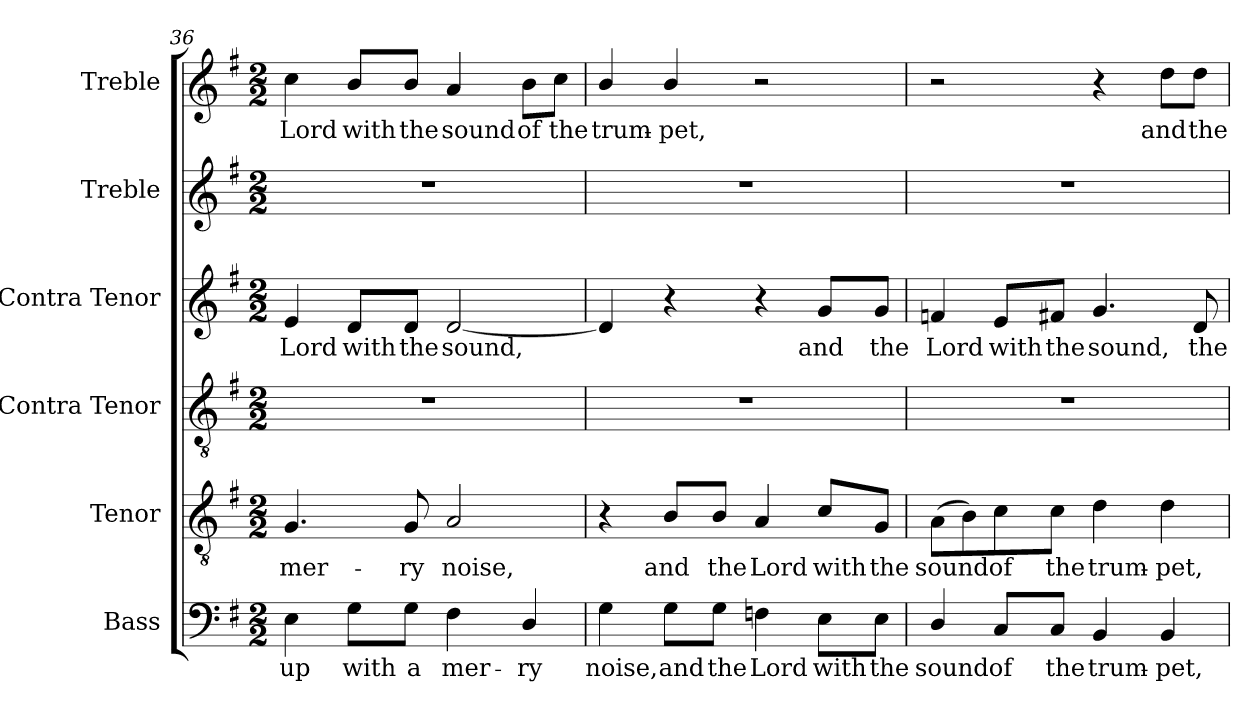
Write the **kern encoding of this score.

**kern	**text	**kern	**text	**kern	**kern	**text	**kern	**kern	**text
*part6	*part6	*part5	*part5	*part4	*part3	*part3	*part2	*part1	*part1
*staff6	*staff6	*staff5	*staff5	*staff4	*staff3	*staff3	*staff2	*staff1	*staff1
*I"Bass	*	*I"Tenor	*	*I"Contra Tenor	*I"Contra Tenor	*	*I"Treble	*I"Treble	*
*I'B.	*	*I'T.	*	*I'A.	*I'A.	*	*	*	*
!!LO:LB:g=z
*clefF4	*	*clefGv2	*	*clefGv2	*clefG2	*	*clefG2	*clefG2	*
*	*	*ITrd7c12	*	*ITrd7c12	*	*	*	*	*
*k[f#]	*	*k[f#]	*	*k[f#]	*k[f#]	*	*k[f#]	*k[f#]	*
*G:	*	*G:	*	*G:	*G:	*	*G:	*G:	*
*M2/2	*	*M2/2	*	*M2/2	*M2/2	*	*M2/2	*M2/2	*
=36	=36	=36	=36	=36	=36	=36	=36	=36	=36
!	!LO:LY:b:color=#000000	!	!	!	!	!	!	!	!
!	!	!	!LO:LY:b:color=#000000	!	!	!	!	!	!
!	!	!	!	!	!	!LO:LY:b:color=#000000	!	!	!
!	!	!	!	!	!	!	!	!	!LO:LY:b:color=#000000
4Ei\	up	4.GGi/	mer-	1r	4ei/	Lord	1r	4cci\	Lord
!	!LO:LY:b:color=#000000	!	!	!	!	!	!	!	!
!	!	!	!	!	!	!LO:LY:b:color=#000000	!	!	!
!	!	!	!	!	!	!	!	!	!LO:LY:b:color=#000000
8Gi\L	with	.	.	.	8di/L	with	.	8bi/L	with
!	!LO:LY:b:color=#000000	!	!	!	!	!	!	!	!
!	!	!	!LO:LY:b:color=#000000	!	!	!	!	!	!
!	!	!	!	!	!	!LO:LY:b:color=#000000	!	!	!
!	!	!	!	!	!	!	!	!	!LO:LY:b:color=#000000
8Gi\J	a	8GGi/	-ry	.	8di/J	the	.	8bi/J	the
!	!LO:LY:b:color=#000000	!	!	!	!	!	!	!	!
!	!	!	!LO:LY:b:color=#000000	!	!	!	!	!	!
!	!	!	!	!	!	!LO:LY:b:color=#000000	!	!	!
!	!	!	!	!	!	!	!	!	!LO:LY:b:color=#000000
4F#i\	mer-	2AAi/	noise,	.	[2di/	sound,	.	4ai/	sound
!	!LO:LY:b:color=#000000	!	!	!	!	!	!	!	!
!	!	!	!	!	!	!	!	!	!LO:LY:b:color=#000000
4Di/	-ry	.	.	.	.	.	.	8bi\L	of
!	!	!	!	!	!	!	!	!	!LO:LY:b:color=#000000
.	.	.	.	.	.	.	.	8cci\J	the
=37	=37	=37	=37	=37	=37	=37	=37	=37	=37
!	!LO:LY:b:color=#000000	!	!	!	!	!	!	!	!
!	!	!	!	!	!	!	!	!	!LO:LY:b:color=#000000
4Gi\	noise,	4r	.	1r	4di/]	.	1r	4bi/	trum-
!	!LO:LY:b:color=#000000	!	!	!	!	!	!	!	!
!	!	!	!LO:LY:b:color=#000000	!	!	!	!	!	!
!	!	!	!	!	!	!	!	!	!LO:LY:b:color=#000000
8Gi\L	and	8BBi/L	and	.	4r	.	.	4bi/	-pet,
!	!LO:LY:b:color=#000000	!	!	!	!	!	!	!	!
!	!	!	!LO:LY:b:color=#000000	!	!	!	!	!	!
8Gi\J	the	8BBi/J	the	.	.	.	.	.	.
!	!LO:LY:b:color=#000000	!	!	!	!	!	!	!	!
!	!	!	!LO:LY:b:color=#000000	!	!	!	!	!	!
4Fni\	Lord	4AAi/	Lord	.	4r	.	.	2r	.
!	!LO:LY:b:color=#000000	!	!	!	!	!	!	!	!
!	!	!	!LO:LY:b:color=#000000	!	!	!	!	!	!
!	!	!	!	!	!	!LO:LY:b:color=#000000	!	!	!
8Ei\L	with	8Ci/L	with	.	8gi/L	and	.	.	.
!	!LO:LY:b:color=#000000	!	!	!	!	!	!	!	!
!	!	!	!LO:LY:b:color=#000000	!	!	!	!	!	!
!	!	!	!	!	!	!LO:LY:b:color=#000000	!	!	!
8Ei\J	the	8GGi/J	the	.	8gi/J	the	.	.	.
=38	=38	=38	=38	=38	=38	=38	=38	=38	=38
!	!LO:LY:b:color=#000000	!	!	!	!	!	!	!	!
!	!	!	!LO:LY:b:color=#000000	!	!	!	!	!	!
!	!	!	!	!	!	!LO:LY:b:color=#000000	!	!	!
4Di/	sound	(8AAi\L	sound	1r	4fni/	Lord	1r	2r	.
.	.	8BBi\)	.	.	.	.	.	.	.
!	!LO:LY:b:color=#000000	!	!	!	!	!	!	!	!
!	!	!	!LO:LY:b:color=#000000	!	!	!	!	!	!
!	!	!	!	!	!	!LO:LY:b:color=#000000	!	!	!
8Ci/L	of	8Ci\	of	.	8ei/L	with	.	.	.
!	!LO:LY:b:color=#000000	!	!	!	!	!	!	!	!
!	!	!	!LO:LY:b:color=#000000	!	!	!	!	!	!
!	!	!	!	!	!	!LO:LY:b:color=#000000	!	!	!
8Ci/J	the	8Ci\J	the	.	8f#Xi/J	the	.	.	.
!	!LO:LY:b:color=#000000	!	!	!	!	!	!	!	!
!	!	!	!LO:LY:b:color=#000000	!	!	!	!	!	!
!	!	!	!	!	!	!LO:LY:b:color=#000000	!	!	!
4BBi/	trum-	4Di\	trum-	.	4.gi/	sound,	.	4r	.
!	!LO:LY:b:color=#000000	!	!	!	!	!	!	!	!
!	!	!	!LO:LY:b:color=#000000	!	!	!	!	!	!
!	!	!	!	!	!	!	!	!	!LO:LY:b:color=#000000
4BBi/	-pet,	4Di\	-pet,	.	.	.	.	8ddi\L	and
!	!	!	!	!	!	!LO:LY:b:color=#000000	!	!	!
!	!	!	!	!	!	!	!	!	!LO:LY:b:color=#000000
.	.	.	.	.	8di/	the	.	8ddi\J	the
=	=	=	=	=	=	=	=	=	=
*-	*-	*-	*-	*-	*-	*-	*-	*-	*-
